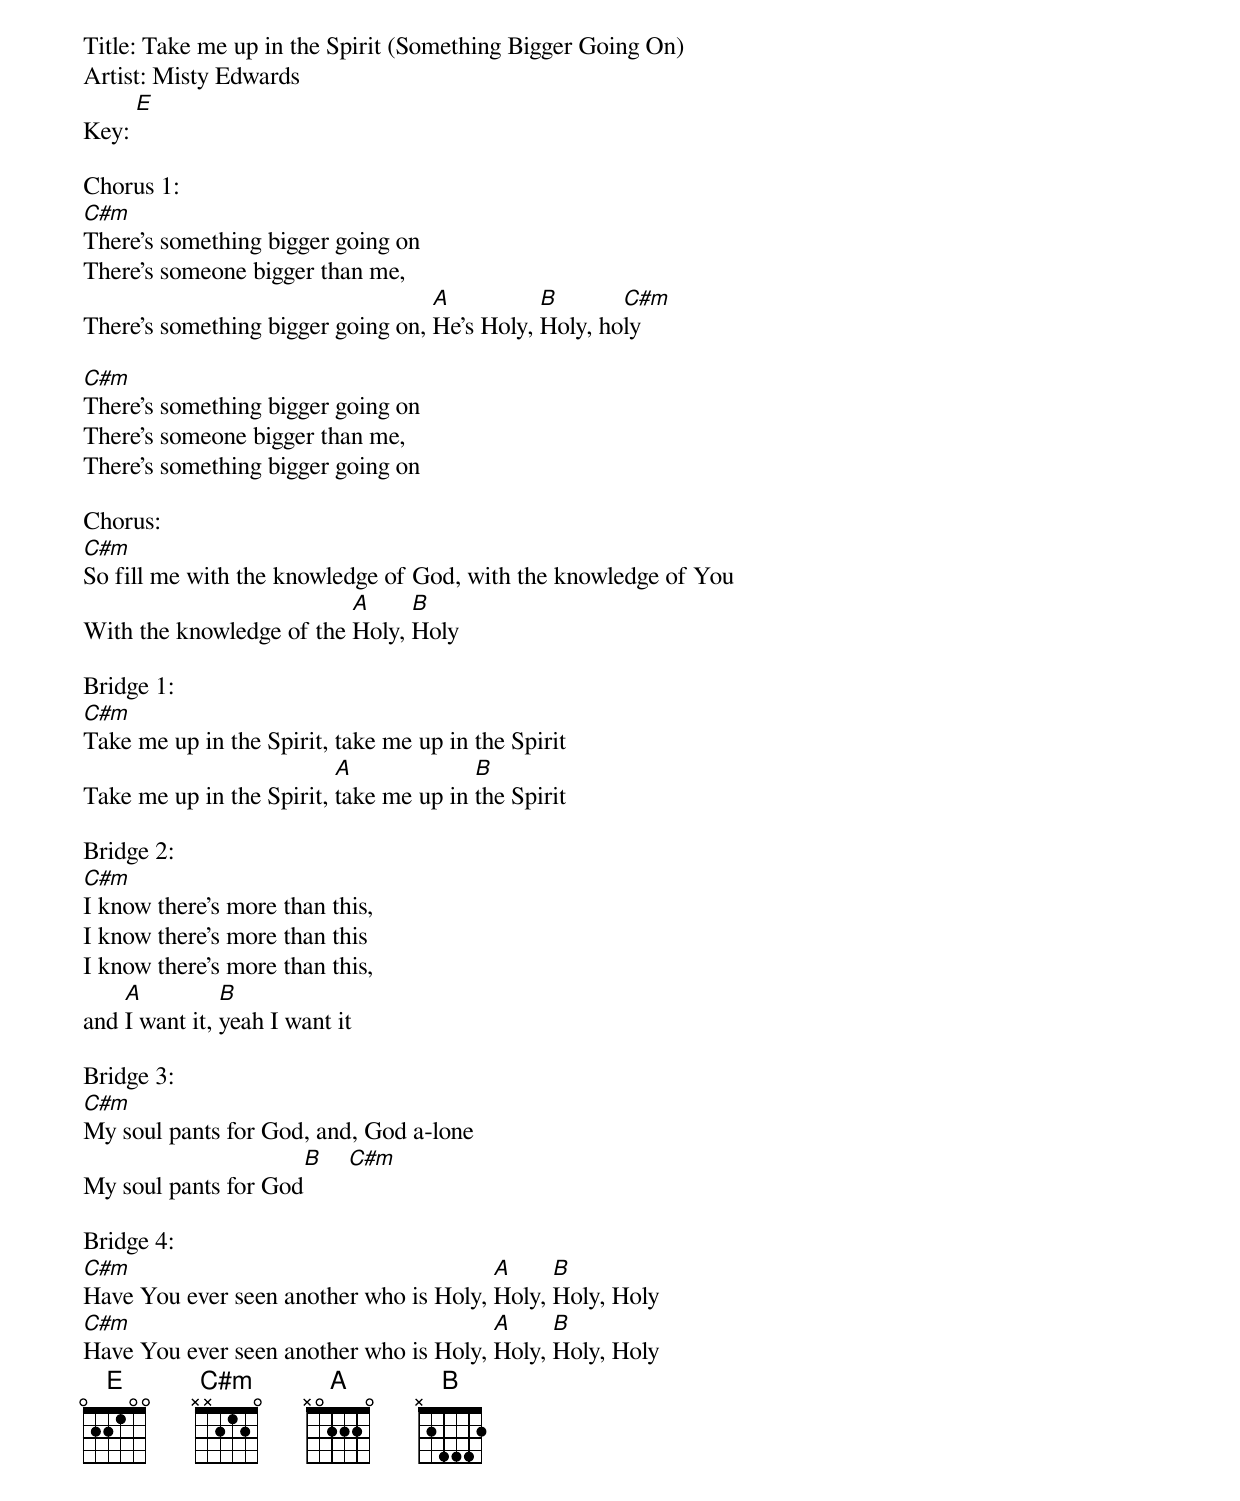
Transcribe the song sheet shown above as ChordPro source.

Title: Take me up in the Spirit (Something Bigger Going On)
Artist: Misty Edwards
Key: [E]

Chorus 1:
[C#m]There's something bigger going on
There's someone bigger than me,
There's something bigger going on, [A]He's Holy, [B]Holy, ho[C#m]ly

[C#m]There's something bigger going on
There's someone bigger than me,
There's something bigger going on

Chorus:
[C#m]So fill me with the knowledge of God, with the knowledge of You
With the knowledge of the [A]Holy, [B]Holy

Bridge 1:
[C#m]Take me up in the Spirit, take me up in the Spirit
Take me up in the Spirit, [A]take me up in [B]the Spirit

Bridge 2:
[C#m]I know there's more than this,
I know there's more than this
I know there's more than this,
and [A]I want it, [B]yeah I want it

Bridge 3:
[C#m]My soul pants for God, and, God a-lone
My soul pants for God[B]    [C#m]

Bridge 4:
[C#m]Have You ever seen another who is Holy, [A]Holy, [B]Holy, Holy
[C#m]Have You ever seen another who is Holy, [A]Holy, [B]Holy, Holy
